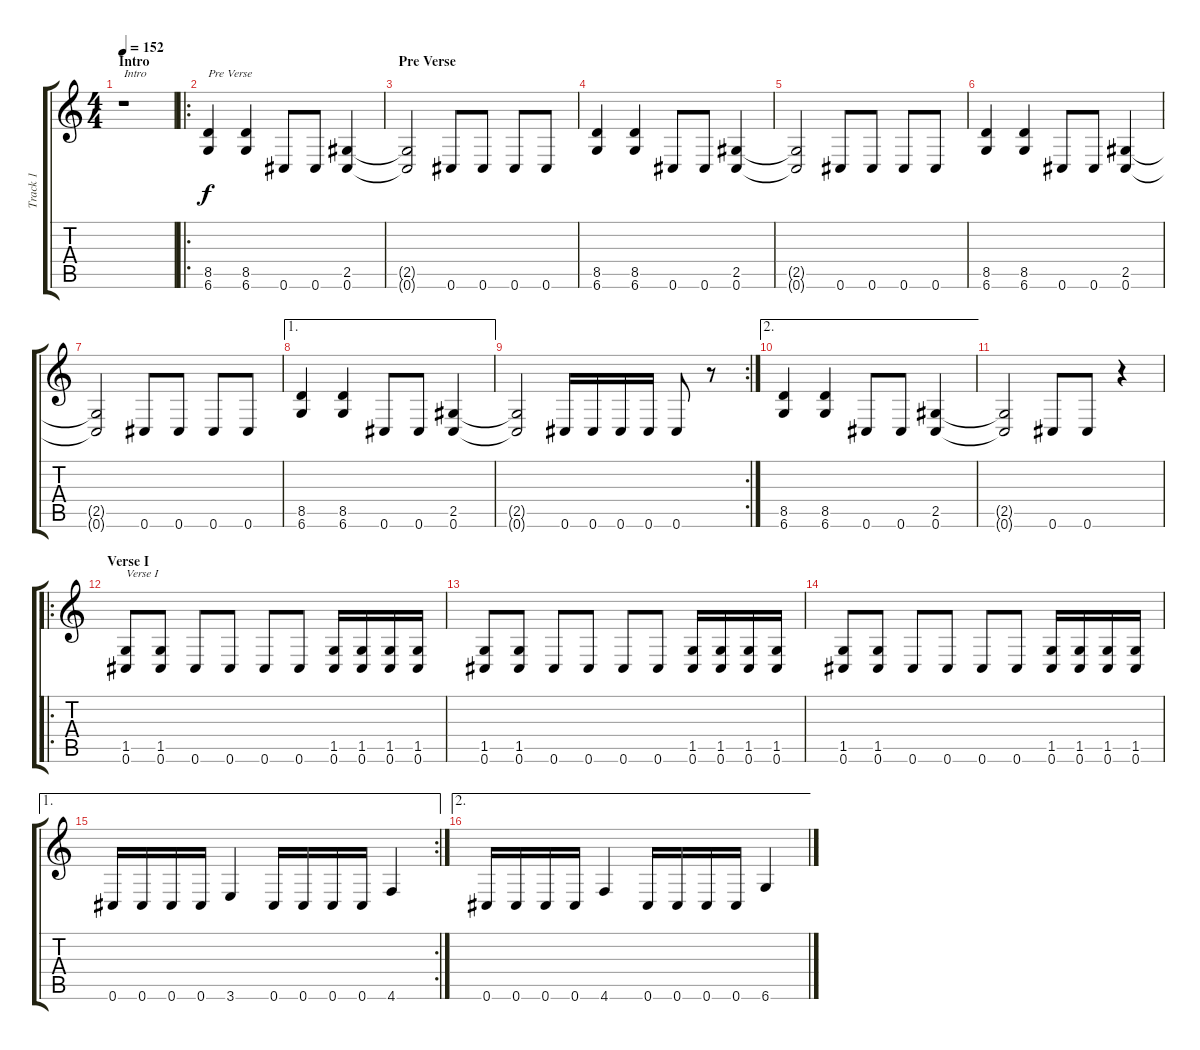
\track ("Track 1" "Track 1") {instrument distortionguitar}
\staff {score tabs}
\tuning (Db4 Ab3 E3 B2 Gb2 Db2) {hide}
\ts (4 4)
\section ("" "Intro")
\tempo 152
\clef g2
\ks c
r.1{txt "Intro" dy f instrument distortionguitar} |
\ro
(8.5 6.6).4{txt "Pre Verse"} (8.5 6.6).4 0.6.8 0.6.8 (2.5 0.6).4 |
\section ("" "Pre Verse")
(2.5{t} 0.6{t}).2 0.6.8 0.6.8 0.6.8 0.6.8 |
(8.5 6.6).4 (8.5 6.6).4 0.6.8 0.6.8 (2.5 0.6).4 |
(2.5{t} 0.6{t}).2 0.6.8 0.6.8 0.6.8 0.6.8 |
(8.5 6.6).4 (8.5 6.6).4 0.6.8 0.6.8 (2.5 0.6).4 |
(2.5{t} 0.6{t}).2 0.6.8 0.6.8 0.6.8 0.6.8 |
\ae 1
(8.5 6.6).4 (8.5 6.6).4 0.6.8 0.6.8 (2.5 0.6).4 |
\rc 2
(2.5{t} 0.6{t}).2 0.6.16 0.6.16 0.6.16 0.6.16 0.6.8 r.8 |
\ae 2
(8.5 6.6).4 (8.5 6.6).4 0.6.8 0.6.8 (2.5 0.6).4 |
(2.5{t} 0.6{t}).2 0.6.8 0.6.8 r.4 |
\ro
\section ("" "Verse I")
(1.5 0.6).8{txt "Verse I"} (1.5 0.6).8 0.6.8 0.6.8 0.6.8 0.6.8 (1.5 0.6).16 (1.5 0.6).16 (1.5 0.6).16 (1.5 0.6).16 |
(1.5 0.6).8 (1.5 0.6).8 0.6.8 0.6.8 0.6.8 0.6.8 (1.5 0.6).16 (1.5 0.6).16 (1.5 0.6).16 (1.5 0.6).16 |
(1.5 0.6).8 (1.5 0.6).8 0.6.8 0.6.8 0.6.8 0.6.8 (1.5 0.6).16 (1.5 0.6).16 (1.5 0.6).16 (1.5 0.6).16 |
\ae 1
\rc 2
0.6.16 0.6.16 0.6.16 0.6.16 3.6.4 0.6.16 0.6.16 0.6.16 0.6.16 4.6.4 |
\ae 2
0.6.16 0.6.16 0.6.16 0.6.16 4.6.4 0.6.16 0.6.16 0.6.16 0.6.16 6.6.4
